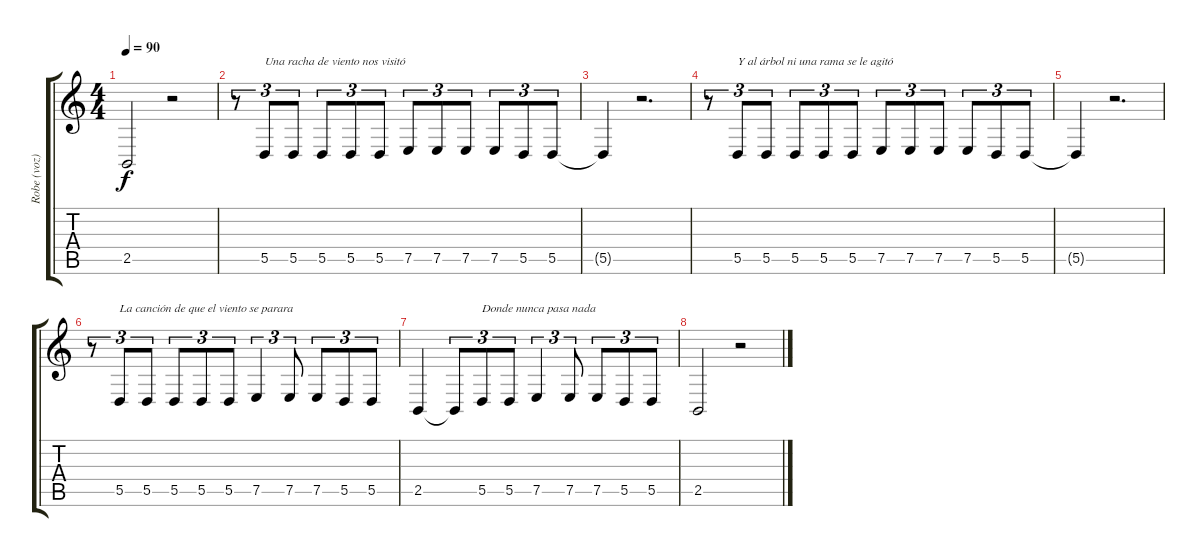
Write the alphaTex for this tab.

\track ("Robe (voz)" "Robe (voz)") {instrument cello}
\staff {score tabs}
\tuning (E4 B3 G3 D3 A2 E2) {hide}
\ts (4 4)
\tempo 90
\clef g2
\ks c
2.5.2{dy f} r.2 |
r.8{tu (3 2)} 5.5.8{tu (3 2) txt "Una racha de viento nos visitó"} 5.5.8{tu (3 2)} 5.5.8{tu (3 2)} 5.5.8{tu (3 2)} 5.5.8{tu (3 2)} 7.5.8{tu (3 2)} 7.5.8{tu (3 2)} 7.5.8{tu (3 2)} 7.5.8{tu (3 2)} 5.5.8{tu (3 2)} 5.5.8{tu (3 2)} |
5.5{t}.4 r.2{d} |
r.8{tu (3 2)} 5.5.8{tu (3 2) txt "Y al árbol ni una rama se le agitó"} 5.5.8{tu (3 2)} 5.5.8{tu (3 2)} 5.5.8{tu (3 2)} 5.5.8{tu (3 2)} 7.5.8{tu (3 2)} 7.5.8{tu (3 2)} 7.5.8{tu (3 2)} 7.5.8{tu (3 2)} 5.5.8{tu (3 2)} 5.5.8{tu (3 2)} |
5.5{t}.4 r.2{d} |
r.8{tu (3 2)} 5.5.8{tu (3 2) txt "La canción de que el viento se parara"} 5.5.8{tu (3 2)} 5.5.8{tu (3 2)} 5.5.8{tu (3 2)} 5.5.8{tu (3 2)} 7.5.4{tu (3 2)} 7.5.8{tu (3 2)} 7.5.8{tu (3 2)} 5.5.8{tu (3 2)} 5.5.8{tu (3 2)} |
2.5.4 2.5{t}.8{tu (3 2)} 5.5.8{tu (3 2) txt "Donde nunca pasa nada"} 5.5.8{tu (3 2)} 7.5.4{tu (3 2)} 7.5.8{tu (3 2)} 7.5.8{tu (3 2)} 5.5.8{tu (3 2)} 5.5.8{tu (3 2)} |
2.5.2 r.2
